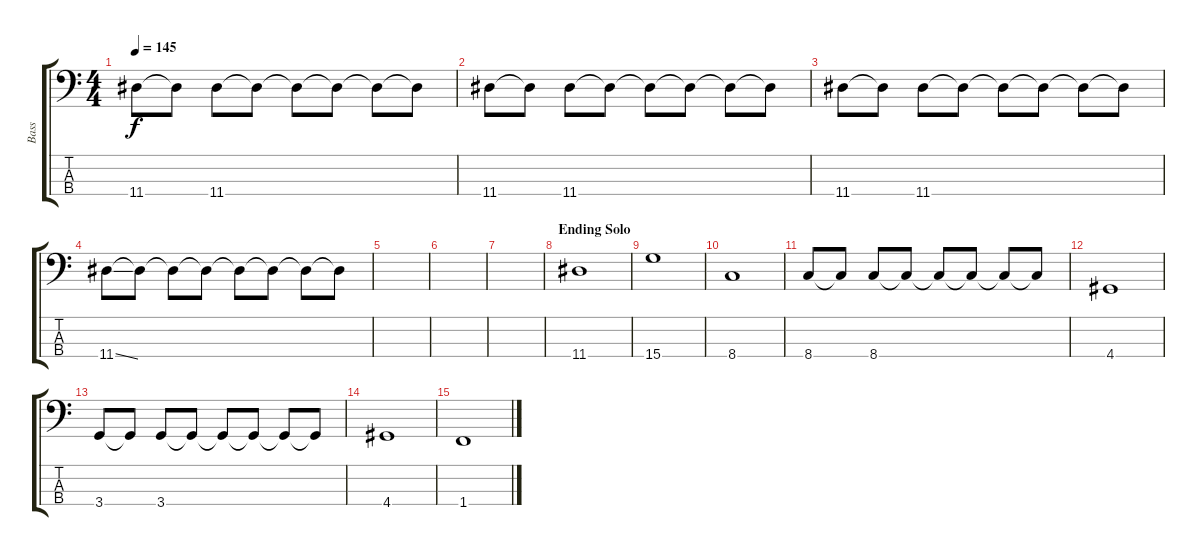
\track ("Bass" "Bass") {instrument electricbassfinger}
\staff {score tabs}
\tuning (G2 D2 A1 E1) {hide}
\ts (4 4)
\tempo 145
\clef f4
\ks c
11.4.8{dy f} 11.4{t}.8 11.4.8 11.4{t}.8 11.4{t}.8 11.4{t}.8 11.4{t}.8 11.4{t}.8 |
11.4.8 11.4{t}.8 11.4.8 11.4{t}.8 11.4{t}.8 11.4{t}.8 11.4{t}.8 11.4{t}.8 |
11.4.8 11.4{t}.8 11.4.8 11.4{t}.8 11.4{t}.8 11.4{t}.8 11.4{t}.8 11.4{t}.8 |
11.4{ss}.8 11.4{t}.8 11.4{t}.8 11.4{t}.8 11.4{t}.8 11.4{t}.8 11.4{t}.8 11.4{t}.8 |
|
|
|
\section ("" "Ending Solo")
11.4.1 |
15.4.1 |
8.4.1 |
8.4.8 8.4{t}.8 8.4.8 8.4{t}.8 8.4{t}.8 8.4{t}.8 8.4{t}.8 8.4{t}.8 |
4.4.1 |
3.4.8 3.4{t}.8 3.4.8 3.4{t}.8 3.4{t}.8 3.4{t}.8 3.4{t}.8 3.4{t}.8 |
4.4.1 |
1.4.1
